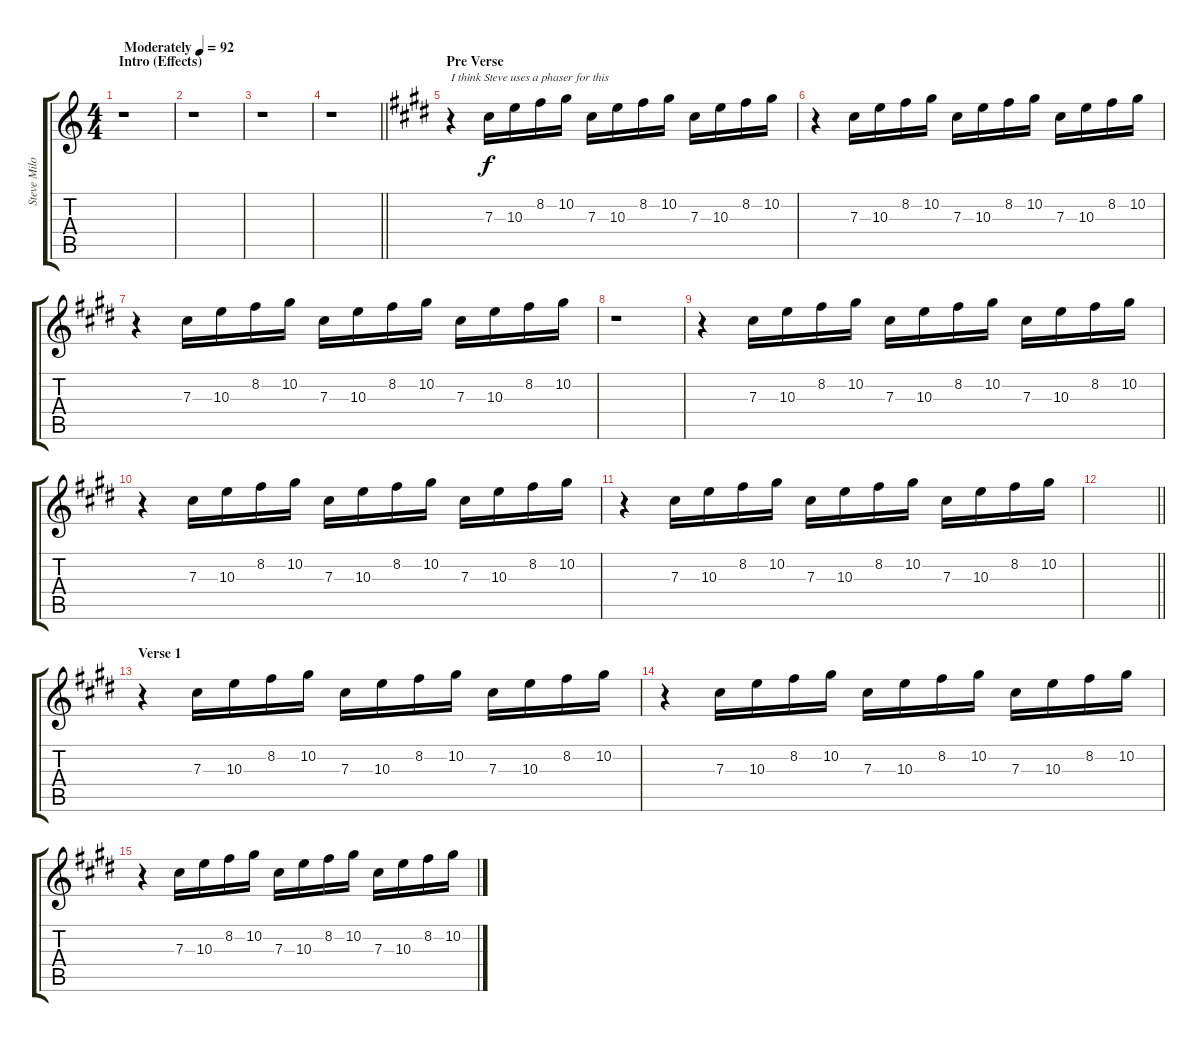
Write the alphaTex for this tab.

\track ("Steve Miloszewski (Lead)" "Steve Milo") {instrument distortionguitar}
\staff {score tabs}
\tuning (Eb4 Bb3 Gb3 Db3 Ab2 Db2) {hide}
\ts (4 4)
\section ("" "Intro (Effects)")
\tempo (92 "Moderately")
\clef g2
\ks c
r.1{dy f instrument distortionguitar} |
r.1 |
r.1 |
\barLineRight lightlight
r.1 |
\section ("" "Pre Verse")
\ks c#minor
r.4{txt "I think Steve uses a phaser for this"} 7.3.16 10.3.16 8.2.16 10.2.16 7.3.16 10.3.16 8.2.16 10.2.16 7.3.16 10.3.16 8.2.16 10.2.16 |
r.4 7.3.16 10.3.16 8.2.16 10.2.16 7.3.16 10.3.16 8.2.16 10.2.16 7.3.16 10.3.16 8.2.16 10.2.16 |
r.4 7.3.16 10.3.16 8.2.16 10.2.16 7.3.16 10.3.16 8.2.16 10.2.16 7.3.16 10.3.16 8.2.16 10.2.16 |
r.1 |
r.4 7.3.16 10.3.16 8.2.16 10.2.16 7.3.16 10.3.16 8.2.16 10.2.16 7.3.16 10.3.16 8.2.16 10.2.16 |
r.4 7.3.16 10.3.16 8.2.16 10.2.16 7.3.16 10.3.16 8.2.16 10.2.16 7.3.16 10.3.16 8.2.16 10.2.16 |
r.4 7.3.16 10.3.16 8.2.16 10.2.16 7.3.16 10.3.16 8.2.16 10.2.16 7.3.16 10.3.16 8.2.16 10.2.16 |
\barLineRight lightlight
|
\section ("" "Verse 1")
r.4 7.3.16 10.3.16 8.2.16 10.2.16 7.3.16 10.3.16 8.2.16 10.2.16 7.3.16 10.3.16 8.2.16 10.2.16 |
r.4 7.3.16 10.3.16 8.2.16 10.2.16 7.3.16 10.3.16 8.2.16 10.2.16 7.3.16 10.3.16 8.2.16 10.2.16 |
r.4 7.3.16 10.3.16 8.2.16 10.2.16 7.3.16 10.3.16 8.2.16 10.2.16 7.3.16 10.3.16 8.2.16 10.2.16
